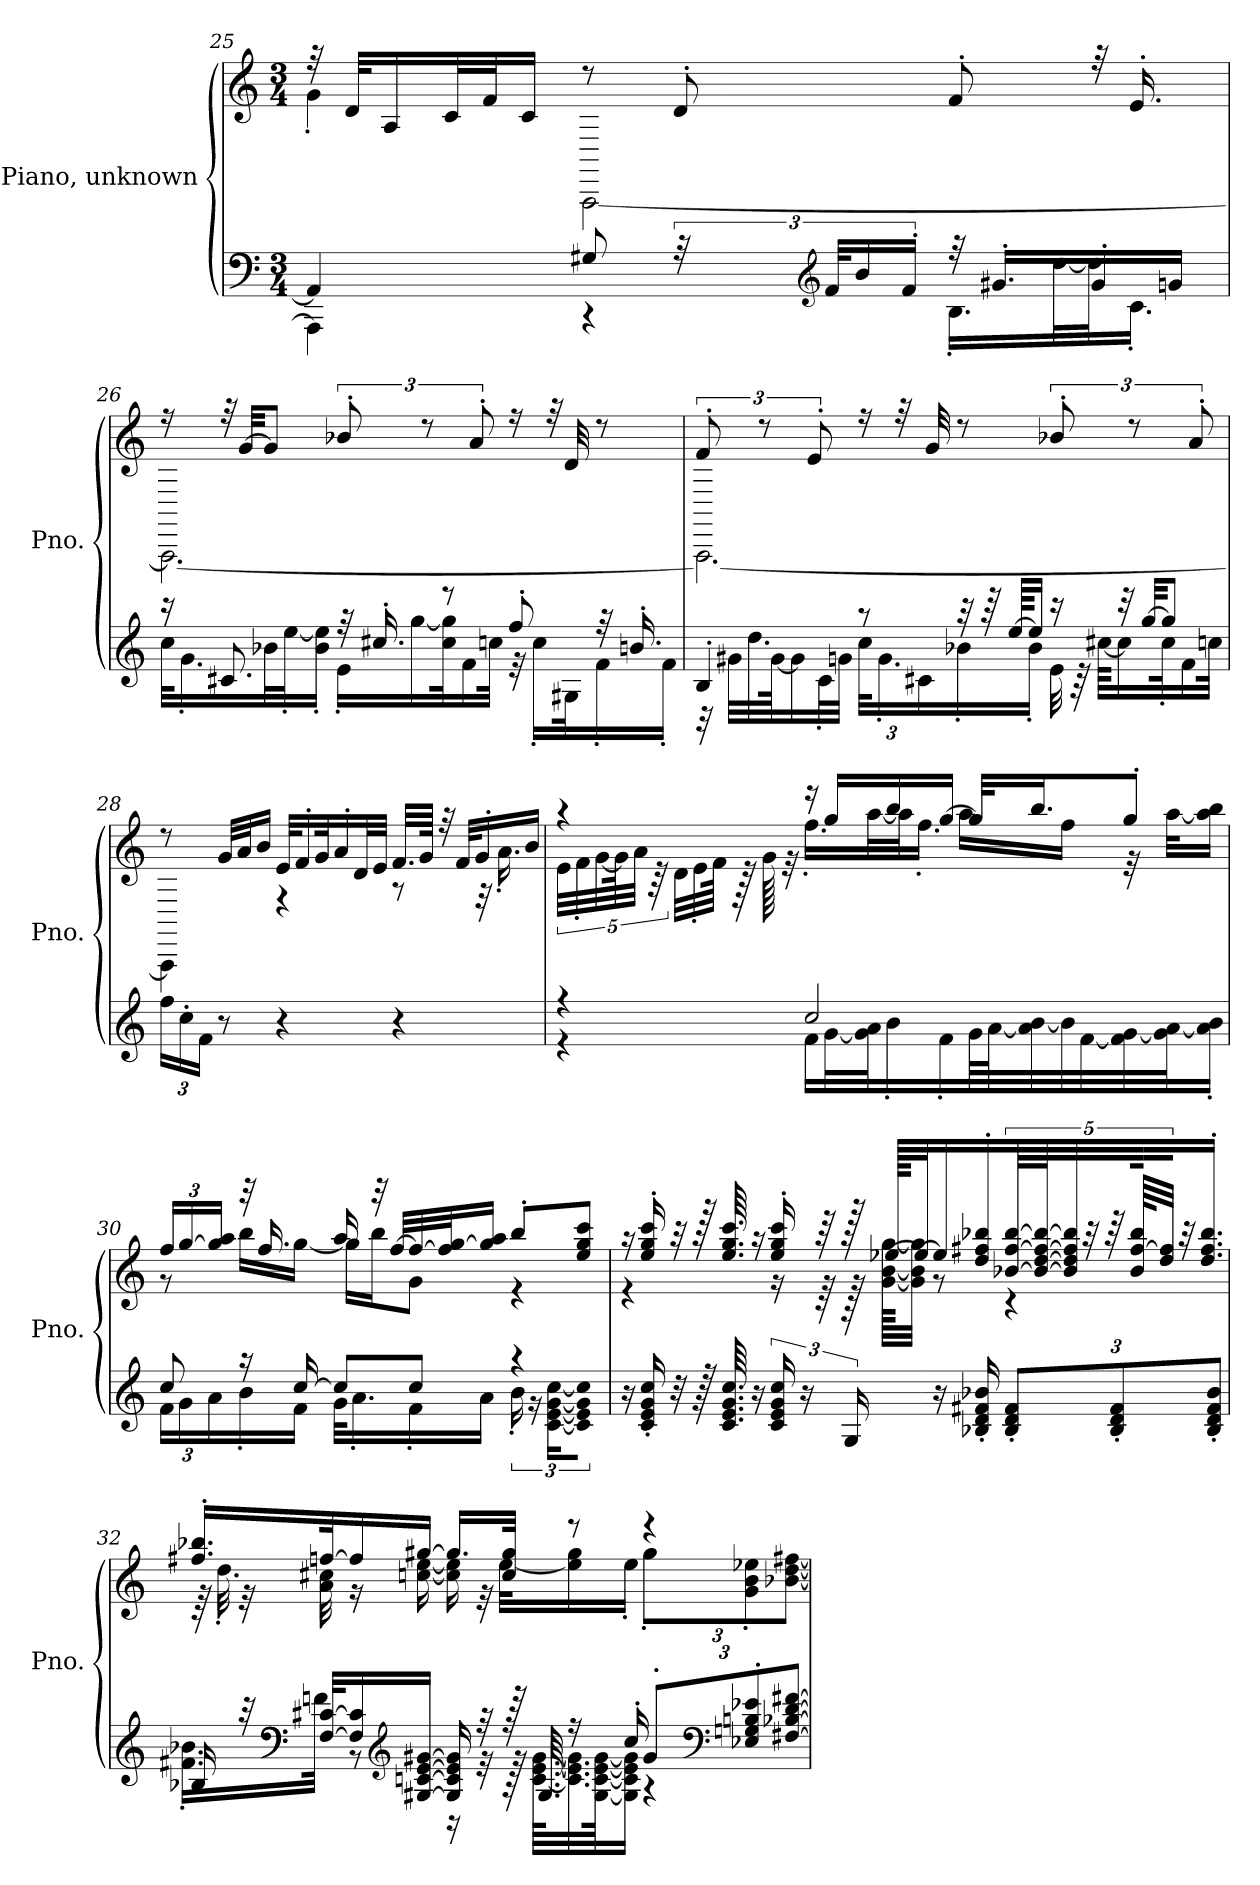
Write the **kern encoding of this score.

**kern	**kern
*part1	*part1
*staff2	*staff1
*I"Piano, unknown	*
*I'Pno.	*
!!LO:LB:g=z
*clefF4	*clefG2
*k[]	*k[]
*M3/4	*M3/4
=25	=25
*^	*^
4AA/]	4AAA\]	32r	4g'\
.	.	32d/KLL	.
.	.	16A/	.
.	.	32c/L	.
.	.	32f/J	.
.	.	16c/JJ	.
8G#X/	4r	8r	[2AAA\
48r	.	8d'/	.
*clefG2	*	*	*
48f/KLL	.	.	.
24b/	.	.	.
24f'/JJ	.	.	.
32r	16.B'\LL	8f'/	.
16.g#X'/LL	.	.	.
.	[32dd\L	.	.
16g#'/	32dd\J]	32r	.
.	16.c'\JJ	16.e'/	.
16gn/JJ	.	.	.
!!LO:LB:g=z	!!
=26	=26	=26	=26
16r	32cc\KLL	16r	2.AAA\_
.	16.g'\	.	.
8.c#X/	.	32r	.
.	.	[32g/KKL	.
.	32b-X\L	8g/J]	.
.	[32ee'\J	.	.
.	16b-\' 16ee\]'JJ	.	.
32r	16e'\LL	12b-X'/	.
16.cc#X'/	.	.	.
.	[16gg\	.	.
.	.	12r	.
8r	32cc#\ 32gg\]K	.	.
.	16f\	.	.
.	.	12a'/	.
.	32ccn\JJk	.	.
8ff'/	32r	16r	.
.	16cc'\LL	.	.
.	.	32r	.
.	32G#X\K	32d/	.
32r	16f'\	8r	.
16.bn'/	.	.	.
.	16f'\JJ	.	.
!!LO:LB:g=z	!!
=27	=27	=27	=27
4B'/	32r	12f'/	2.AAA\_
.	32g#X\LLL	.	.
.	32.dd\	.	.
.	.	12r	.
.	[64g#\JK	.	.
.	16g#\]	.	.
.	.	12e'/	.
.	32c'\L	.	.
.	32gn\JJJ	.	.
*	*Xbrackettup	*	*
8r	48cc\KLL	16r	.
.	24.g'\	.	.
.	.	32r	.
.	24c#X\	.	.
.	.	32g/	.
32r	16b-X'\	8r	.
64r	.	.	.
[64ee/KKLL	.	.	.
16ee/JJ]	16b-'\JJ	.	.
16r	32e\	12b-X'/	.
.	64r	.	.
.	[64cc#X\KKLL	.	.
32r	16cc#\]	.	.
.	.	12r	.
[32gg/KKL	.	.	.
8gg/J]	32cc#'\K	.	.
.	16f\	.	.
.	.	12a'/	.
.	32ccn\JJk	.	.
*v	*v	*	*
!!LO:LB:g=z	!!
=28	=28	=28
24ff\LL	8r	4AAA\]
24cc'\	.	.
24f\JJ	.	.
8r	32g/LLL	.
.	32a/J	.
.	16b/JJ	.
4r	32e/KLL	4r
.	16f'/	.
.	32g/K	.
.	16a'/	.
.	32d/L	.
.	32e/JJJ	.
4r	32.f/LLL	8r
.	64g/JJJk	.
.	32r	.
.	32f/KLL	.
.	16g'/	32r
.	.	16.a'\
.	16b/JJ	.
!!LO:LB:g=z	!!
=29	=29	=29
*^	*	*
4r	4r	4r	40e\LLL
.	.	.	40f'\
.	.	.	[40g\
.	.	.	80g\K]
.	.	.	40a\JJJ
.	.	.	80r
.	.	.	32d\LLL
.	.	.	32e'\
.	.	.	64f\JJJk
.	.	.	128r
.	.	.	128g\
.	.	.	32r
2cc/	16f\LL	16r	16.ff'\LL
.	[32g\L	16gg/LL	.
.	32g\] 32a\J	.	[32aa\L
.	16b'\	16bb/	32aa\J]
.	.	.	16.ff'\JJ
.	16f'\	[16gg/JJ	.
.	64g\LL	32gg/KLL]	16aa\LL
.	[64a\J	.	.
.	32a\] [32b\	16.bb/J	.
.	32b\]	.	16ff\JJ
.	[32f\	.	.
.	32f\] [32g\	8gg'/J	32r
.	32g\] [32a\J	.	[32aa\KLL
.	16a\]' 16b\'JJ	.	16aa\] 16bb\JJ
!!LO:PB:g=z	!!
=30	=30	=30	=30
*	*	*Xbrackettup	*
8cc/	24f\LL	24ff/LL	8r
.	24g\	[24gg/	.
.	24a\	24gg/] 24aa/JJ	.
16r	16b'\	32r	16bb\LL
.	.	16.ff/	.
[16cc/	16f\JJ	.	[16gg\JJ
8cc/L]	32g\KLL	16aa/	16gg\LL]
.	16.a'\	.	.
.	.	32r	16bb\J
.	.	[32ff/LLL	.
8cc/J	16f'\	32ff/_	8g\J
.	.	32ff/] [32gg/J	.
.	16a\JJ	16gg/] 16aa/JJ	.
*	*brackettup	*	*
4r	24b'\	8bb'/L	4r
.	24r	.	.
.	[24c\ [24e\ [24g\ [24cc\KL	.	.
.	8c\] 8e\] 8g\] 8cc\]J	8ee/ 8gg/ 8ccc/J	.
*v	*v	*	*
!!LO:LB:g=z	!!
=31	=31	=31
16r	16r	4r
16c/' 16e/' 16g/' 16cc/'	16ee/' 16gg/' 16ccc/'	.
32r	32r	.
128r	128r	.
64.c/ 64.e/ 64.g/ 64.cc/	64.ee/ 64.gg/ 64.ccc/	.
16r	16r	.
24c/ 24e/ 24g/ 24cc/	16ee/' 16gg/' 16ccc/'	16r
24r	.	.
.	64r	64r
.	128r	128r
24G/	.	.
.	[128ee-X/KKLLL	[128g\ [128b\ [128gg\KKLLL
.	32ee-/J_	32g\] 32b\] 32gg\]JJJ
16r	16ee-/]	8r
16B-X/' 16d/' 16f#X/' 16b-X/'	16dd/' 16ff#X/' 16bb-X/'	.
*Xbrackettup	*brackettup	*
12B-/' 12d/' 12f#/'L	[80b-X/ [80ff#/ [80bb-/LL	4r
.	80b-/_ [80dd/ 80ff#/_ 80bb-/_J	.
.	40b-/] 40dd/] 40ff#/] 40bb-/]JJJ	.
.	40r	.
.	80r	.
12B-/' 12d/' 12f#/'	.	.
.	80b-/ [80ff#/ 80bb-/KLLL	.
.	40dd/ 40ff#/]JJJ	.
.	32r	.
.	16.dd/' 16.ff#/' 16.bb-/'	.
12B-/' 12d/' 12f#/' 12b-/'J	.	.
!!LO:LB:g=z	!!
=32	=32	=32
*^	*	*
16B-X/	16.f#X\' 16.b-X\'LL	16.ff#X/' 16.bb-X/'LL	64r
.	.	.	32.dd'\
32r	.	.	32r
*clefF4	*	*	*
[32F/ [32c#X/KLL	32fn\JJk	[32ffn/K	32a\ 32cc#X\
16F/] 16c#/]	8r	16ff/]	16r
*clefG2	*	*	*
[16G#X/ [16cn/ [16e/ [16g#X/JJ	.	[16gg#X/JJ	[16ccn\ [16ee\
16G#/] 16c/] 16e/] 16g#/]	16r	16.gg#/LL]	16cc\] 16ee\]
32r	32r	.	32r
128r	128r	32cc/ 32gg#/JJk	[32ee\KLL
64.G#/	[64.c\ [64.e\ [64.g#\KLLL	.	.
16r	32.c\] 32.e\] 32.g#\]	8r	16ee\] 16gg#\
.	[64G#\ [64c\ [64e\ [64g#\JK	.	.
16cc'/	16G#\] 16c\] 16e\] 16g#\]JJ	.	16ee'\JJ
*	*	*	*Xbrackettup
12g#'/L	4r	4r	12gg#'\L
*clefF4	*	*	*
12E-X/' 12Gn/' 12Bn/' 12e-X/'	.	.	12g\' 12b\' 12ee-X\'
[12F#X/ [12B-X/ [12d/ [12f#X/J	.	.	[12b-X\ [12dd\ [12ff#X\J
*v	*v	*	*
*	*v	*v
=	=
*-	*-
